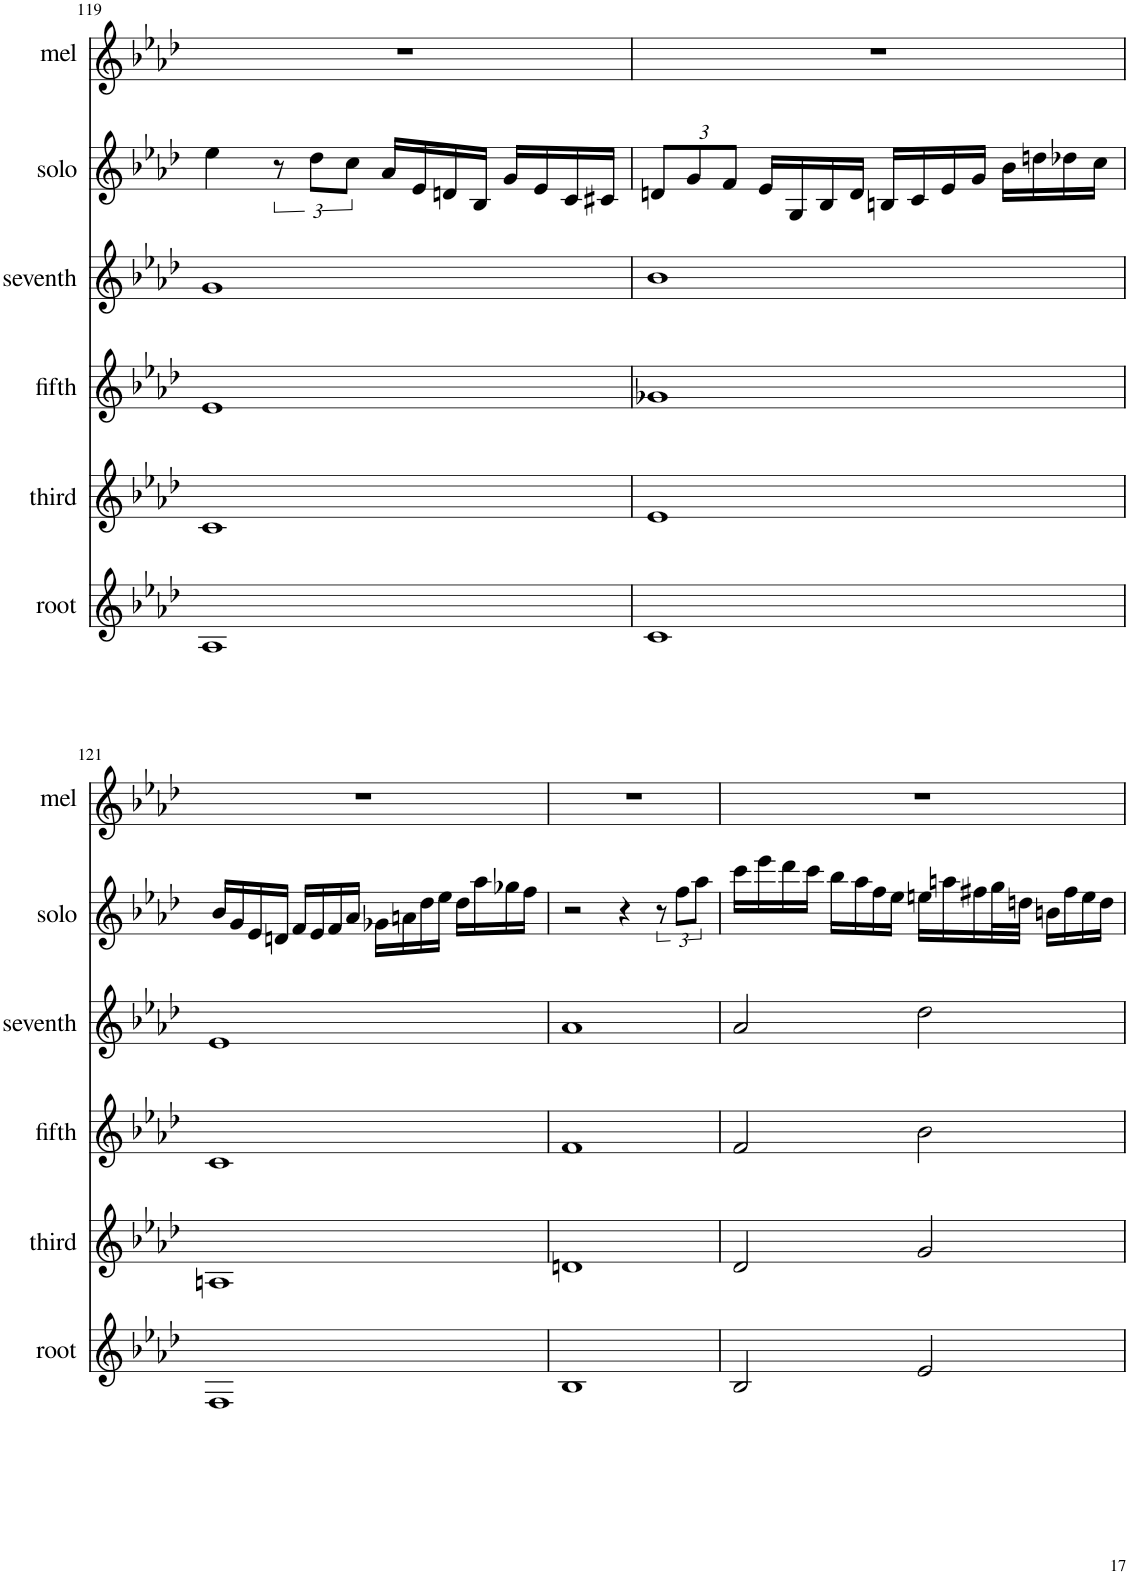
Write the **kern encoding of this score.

**kern	**kern	**kern	**kern	**kern	**kern
*part6	*part5	*part4	*part3	*part2	*part1
*staff6	*staff5	*staff4	*staff3	*staff2	*staff1
*I"root	*I"third	*I"fifth	*I"seventh	*I"solo	*I"mel
*I'root	*I'third	*I'fifth	*I'seventh	*I'solo	*I'mel
!!LO:PB:g=z
*clefG2	*clefG2	*clefG2	*clefG2	*clefG2	*clefG2
*k[b-e-a-d-]	*k[b-e-a-d-]	*k[b-e-a-d-]	*k[b-e-a-d-]	*k[b-e-a-d-]	*k[b-e-a-d-]
*M4/4	*M4/4	*M4/4	*M4/4	*M4/4	*M4/4
=119	=119	=119	=119	=119	=119
1A-	1c	1e-	1g	4ee-\	1r
.	.	.	.	12r	.
.	.	.	.	12dd-\L	.
.	.	.	.	12cc\J	.
.	.	.	.	16a-/LL	.
.	.	.	.	16e-/	.
.	.	.	.	16dn/	.
.	.	.	.	16B-/JJ	.
.	.	.	.	16g/LL	.
.	.	.	.	16e-/	.
.	.	.	.	16c/	.
.	.	.	.	16c#X/JJ	.
=120	=120	=120	=120	=120	=120
*	*	*	*	*Xbrackettup	*
1c	1e-	1g-X	1b-	12dn/L	1r
.	.	.	.	12g/	.
.	.	.	.	12f/J	.
.	.	.	.	16e-/LL	.
.	.	.	.	16G/	.
.	.	.	.	16B-/	.
.	.	.	.	16d/JJ	.
.	.	.	.	16Bn/LL	.
.	.	.	.	16c/	.
.	.	.	.	16e-/	.
.	.	.	.	16g/JJ	.
.	.	.	.	16b-\LL	.
.	.	.	.	16ddn\	.
.	.	.	.	16dd-X\	.
.	.	.	.	16cc\JJ	.
!!LO:LB:g=z
=121	=121	=121	=121	=121	=121
1F	1An	1c	1e-	16b-/LL	1r
.	.	.	.	16g/	.
.	.	.	.	16e-/	.
.	.	.	.	16dn/JJ	.
.	.	.	.	16f/LL	.
.	.	.	.	16e-/	.
.	.	.	.	16f/	.
.	.	.	.	16a-/JJ	.
.	.	.	.	16g-X\LL	.
.	.	.	.	16an\	.
.	.	.	.	16dd-\	.
.	.	.	.	16ee-\JJ	.
.	.	.	.	16dd-\LL	.
.	.	.	.	16aa-\	.
.	.	.	.	16gg-X\	.
.	.	.	.	16ff\JJ	.
=122	=122	=122	=122	=122	=122
1B-	1dn	1f	1a-	2r	1r
.	.	.	.	4r	.
*	*	*	*	*brackettup	*
.	.	.	.	12r	.
.	.	.	.	12ff\L	.
.	.	.	.	12aa-\J	.
=123	=123	=123	=123	=123	=123
2B-/	2d-/	2f/	2a-/	16ccc\LL	1r
.	.	.	.	16eee-\	.
.	.	.	.	16ddd-\	.
.	.	.	.	16ccc\JJ	.
.	.	.	.	16bb-\LL	.
.	.	.	.	16aa-\	.
.	.	.	.	16ff\	.
.	.	.	.	16ee-\JJ	.
2e-/	2g/	2b-\	2dd-\	16een\LL	.
.	.	.	.	16aan\	.
.	.	.	.	16ff#X\	.
.	.	.	.	32gg\L	.
.	.	.	.	32ddn\JJJ	.
.	.	.	.	16bn\LL	.
.	.	.	.	16ff#\	.
.	.	.	.	16ee\	.
.	.	.	.	16dd\JJ	.
=	=	=	=	=	=
*-	*-	*-	*-	*-	*-
